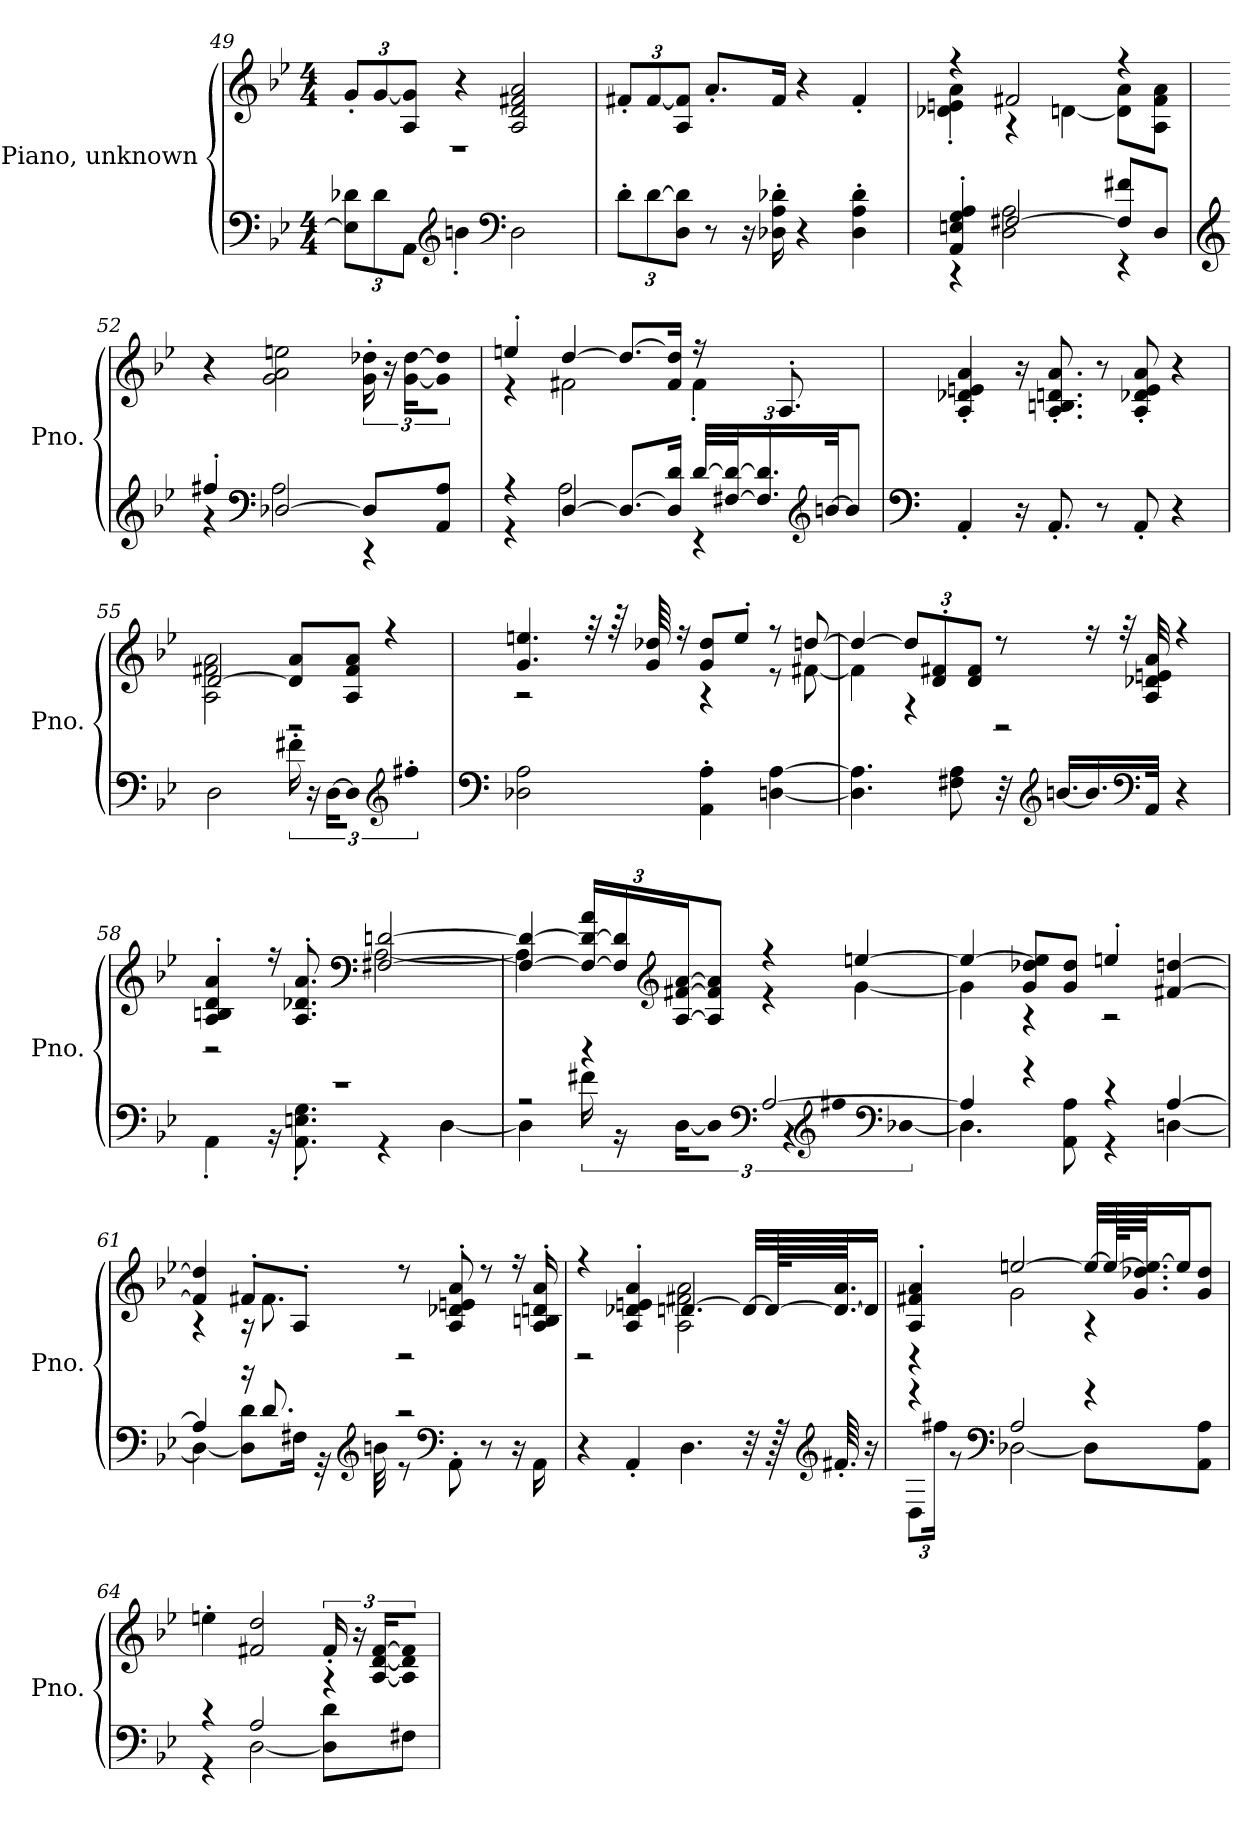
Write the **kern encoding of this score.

**kern	**kern
*part1	*part1
*staff2	*staff1
*I"Piano, unknown	*
*I'Pno.	*
*clefF4	*clefG2
*k[b-e-]	*k[b-e-]
*M4/4	*M4/4
=49	=49
*^	*
*	*Xbrackettup	*Xbrackettup
1r	12E\] 12d-X\L	12g'/L
.	12d-\	[12g/
.	12AA\J	12A/ 12g/]J
*clefG2	*	*
.	4bn'\	4r
*clefF4	*	*
.	2D\	2A/ 2d/ 2f#X/ 2a/
*v	*v	*
=50	=50
12d'\L	12f#X'/L
[12d\	[12f#/
12D\ 12d\]J	12A/ 12f#/]J
8r	8.a'/L
16r	.
16D-X\' 16A\' 16d-X\'	16f#/Jk
4r	4r
4D-\' 4A\' 4d-\'	4f#'/
=51	=51
*^	*^
4AA/' 4En/' 4G/' 4A/'	4r	4r	4d-X\' 4en\' 4a\'
[2F#X/	2D\ 2A\	2f#X/	4r
.	.	.	[4dn\
8F#/] 8f#X/L	4r	4r	8d\] 8a\L
8D/J	.	.	8A\ 8f#\ 8a\J
*	*	*v	*v
!!LO:PB:g=z
=52	=52	=52
*clefG2	*	*
4ff#X'/	4r	4r
*clefF4	*	*
[2D-X/	2A\	2g\ 2a\ 2een\
*	*	*brackettup
8D-/L]	4r	24g\' 24dd-X\'
.	.	24r
.	.	[24g\ [24dd-\KL
8AA/ 8A/J	.	8g\] 8dd-\]J
=53	=53	=53
*	*	*^
4r	4r	4een'/	4r
[4D/	2A\	[4dd/	2f#X\
8.D/L_	.	8.dd/L_	.
16D/] 16d/Jk	.	16f#/ 16dd/]Jk	.
[48d/LLL	4r	16r	4f#'\
[48F#X/ 48d/_J	.	.	.
24.F#/] 24.d/]	.	.	.
.	.	8.A'/	.
*clefG2	*	*	*
[48bn/JK	.	.	.
8b/J]	.	.	.
*v	*v	*	*
*	*v	*v
=54	=54
*clefF4	*
4AA'/	4A/' 4d-X/' 4en/' 4a/'
16r	16r
8.AA'/	8.A/' 8.Bn/' 8.dn/' 8.a/'
8r	8r
8AA'/	8A/' 8d-X/' 8e/' 8a/'
4r	4r
!!LO:LB:g=z
=55	=55
*	*^
2D\	[2d/	2A\ 2f#X\ 2a\
*brackettup	*	*
24f#X'\	8d/] 8a/L	2r
24r	.	.
[24D\KL	.	.
8D\J]	8A/ 8f#/ 8a/J	.
*clefG2	*	*
4ff#X'\	4r	.
=56	=56	=56
*clefF4	*	*
2D-X\ 2A\	4.g/ 4.een/	2r
.	32r	.
.	64r	.
.	64g/ 64dd-X/	.
.	16r	.
4AA\' 4A\'	8g/ 8dd-/L	4r
.	8ee'/J	.
[4Dn\ [4A\	8r	8r
.	[8ddn/	[8f#X\
=57	=57	=57
4.D\] 4.A\]	4dd/_	4f#\]
*	*Xbrackettup	*
.	12dd/L]	4r
.	12d/' 12f#X/'	.
8F#X\ 8A\	.	.
.	12d/ 12f#/J	.
32r	8r	2r
*clefG2	*	*
[16.bn/LL	.	.
16.b/]	16r	.
.	32r	.
*clefF4	*	*
32AA/JJk	32A/ 32d-X/ 32en/ 32a/	.
4r	4r	.
!!LO:LB:g=z	!!
=58	=58	=58
*^	*	*
1r	4AA'\	4A/' 4Bn/' 4d/' 4a/'	2r
.	16r	16r	.
.	8.AA\' 8.En\' 8.G\'	8.A/' 8.d-X/' 8.a/'	.
*	*	*clefF4	*
.	4r	[2F#X/ [2dn/	[2A\
.	[4D\	.	.
=59	=59	=59	=59
2r	4D\]	4F#/_ 4d/_	4A\]
.	24f#X\	24F#/_ 24d/_ 24a/LL	4r
.	24r	24F#/] 24d/]	.
*	*	*clefG2	*
.	[24D\LL	[24A/ [24f#X/ [24a/J	.
.	16D\JJ]	8A/] 8f#/] 8a/]J	.
.	32r	.	.
*clefG2	*	*	*
.	32ff#X\	.	.
*clefF4	*	*	*
[2A/	[2D-X\	4r	4r
.	.	[4een/	[4g\
=60	=60	=60	=60
4A/]	4.D-\]	4ee/_	4g\]
4r	.	8g/ 8dd-X/ 8ee/]L	4r
.	8AA\ 8A\	8g/ 8dd-/J	.
4r	4r	4een'/	2r
[4A/	[4Dn\	[4f#X/ [4ddn/	.
!!LO:LB:g=z	!!
=61	=61	=61	=61
4A/]	4D\_	4f#/] 4dd/]	4r
16r	8D\] 8d\L	8f#X'/L	16r
8.d/	.	.	8.f#\
.	16F#X\Jk	8A'/J	.
.	32r	.	.
*clefG2	*	*	*
.	32bn\	.	.
2r	8r	8r	2r
*clefF4	*	*	*
.	8AA'\	8A/' 8d-X/' 8en/' 8a/'	.
.	8r	8r	.
.	16r	16r	.
.	16AA\	16A/' 16Bn/' 16dn/' 16a/'	.
*v	*v	*	*
=62	=62	=62
4r	4r	2r
4AA'/	4A/' 4d-X/' 4en/' 4a/'	.
4.D\	[4.dn/	2A\ 2f#X\ 2a\
32r	32d/LLL_	.
128r	128d/KL_	.
*clefG2	*	*
64.f#X'/	64.d/_ 64.a/JJ	.
16r	16d/JJ]	.
!!LO:LB:g=z	!!
=63	=63	=63
*^	*	*
*	*Xbrackettup	*	*
4r	12D\L	4A/' 4f#X/' 4a/'	4r
.	24ff#X\Jk	.	.
.	8r	.	.
*clefF4	*	*	*
2A/	[2D-X\	[2een/	2g\
4r	8D-\L]	32ee/LLL_	4r
.	.	128ee/KL_	.
.	.	64.g/ 64.dd-X/ 64.ee/_JJ	.
.	.	16ee/J]	.
.	8AA\ 8A\J	8g/ 8dd-/J	.
*	*	*v	*v
=64	=64	=64
4r	4r	4een'\
2A/	[2D\	2f#X/ 2dd/
*	*	*brackettup
4r	8D\] 8d\L	24f#'/
.	.	24r
.	.	[24A/ [24d/ [24f#/KL
.	8F#X\J	8A/] 8d/] 8f#/]J
*v	*v	*
=	=
*-	*-
